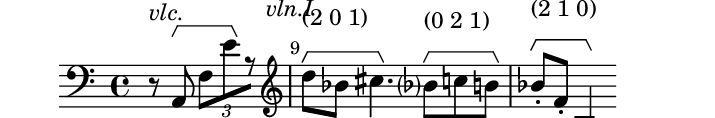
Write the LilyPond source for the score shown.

\version "2.11.64"

\include "../config/lib.ly"

\score {
  \new Staff {
    \time 4/4
    \relative c {
      \set Score.currentBarNumber = #9
      \bar ""
      \override Score.BarNumber #'break-visibility = #end-of-line-invisible
      \partial 2
      \clef bass
      \bracketUp
      r8^\markup{\italic{vlc.}}
      \override TextScript #'extra-offset = #'( 0 . 4 )
      a8\startGroup^\markup{(0 1 2)} \times 2/3 {f'8[ e'\stopGroup \once \override TextScript #'extra-offset = #'( 2 . 2 ) r^\markup{\italic{vln.I}}]} \revert TextScript #'extra-offset
      \clef treble
      \override TextScript #'extra-offset = #'( 0 . 1.5 )
      d'8\startGroup^\markup{(2 0 1)} bes cis4.\stopGroup 
      bes?8\startGroup^\markup{(0 2 1)} c b\stopGroup
      \revert Score.BarNumber #'break-visibility
      \override TextScript #'extra-offset = #'( 0 . 1.5 )
      bes-.\startGroup^\markup{(2 1 0)} f-. a,4-.\stopGroup
    }
  }
  \layout {
    \context {
      \Staff \consists "Horizontal_bracket_engraver"
    }
  }
}
\paper {
  paper-width = 12.1\cm
  paper-height = 2\cm
  line-width = 13\cm
  top-margin = -.4\cm
  left-margin = .1\cm
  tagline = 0
  indent = 0
}
